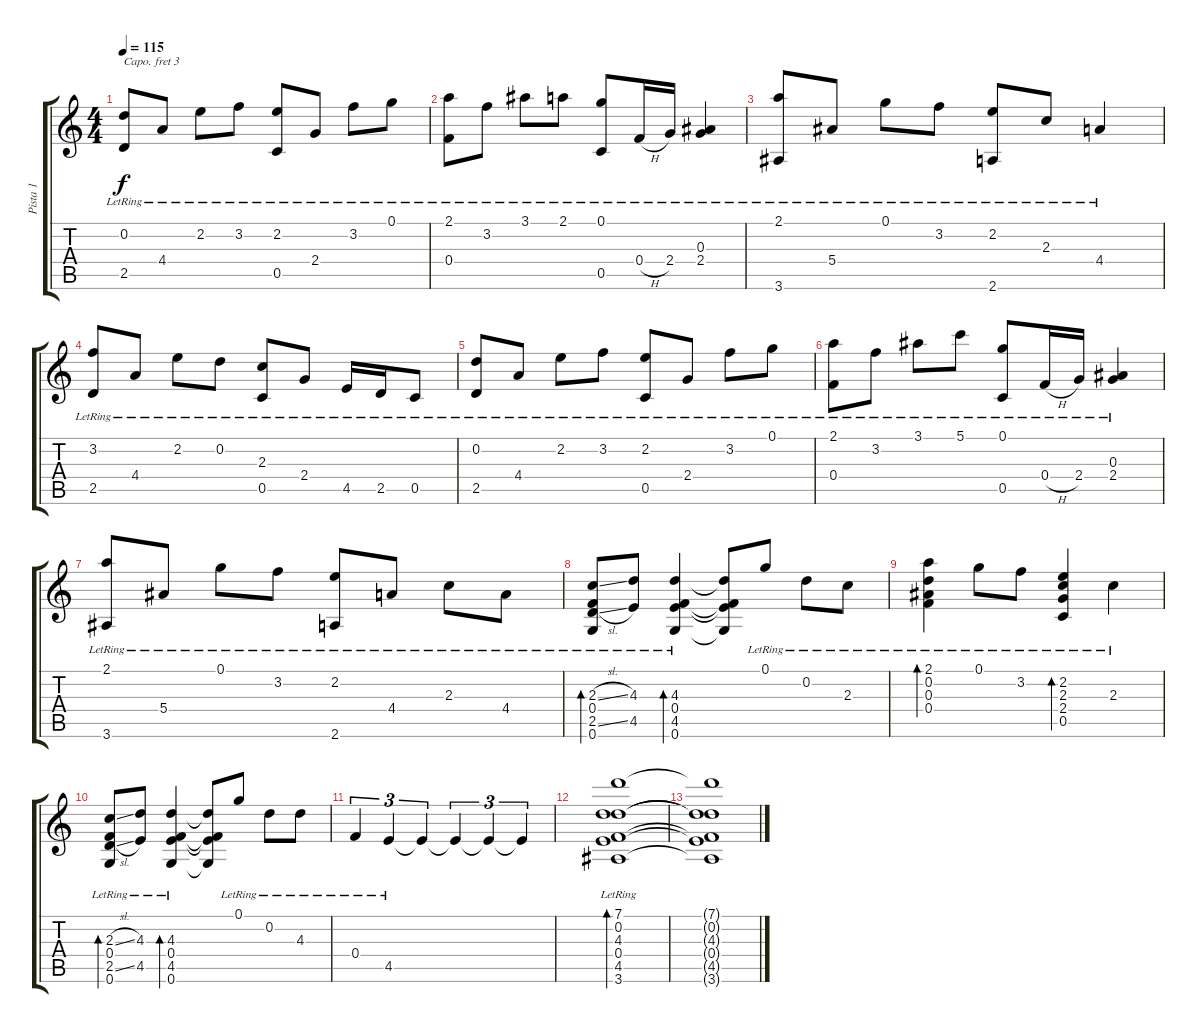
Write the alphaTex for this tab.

\track ("Pista 1" "Pista 1") {instrument acousticguitarnylon}
\staff {score tabs}
\capo 3
\tuning (E4 B3 G3 D3 A2 E2) {hide}
\ts (4 4)
\tempo 115
\clef g2
\ks c
(0.2{lr} 2.5{lr}).8{dy f} 4.4{lr}.8 2.2{lr}.8 3.2{lr}.8 (2.2{lr} 0.5{lr}).8 2.4{lr}.8 3.2{lr}.8 0.1{lr}.8 |
(2.1{lr} 0.4{lr}).8 3.2{lr}.8 3.1{lr}.8 2.1{lr}.8 (0.1{lr} 0.5{lr}).8 0.4{h lr}.16 2.4{lr}.16 (0.3{lr} 2.4{lr}).4 |
(2.1{lr} 3.6{lr}).8 5.4{lr}.8 0.1{lr}.8 3.2{lr}.8 (2.2{lr} 2.6{lr}).8 2.3{lr}.8 4.4{lr}.4 |
(3.2{lr} 2.5{lr}).8 4.4{lr}.8 2.2{lr}.8 0.2{lr}.8 (2.3{lr} 0.5{lr}).8 2.4{lr}.8 4.5{lr}.16 2.5{lr}.16 0.5{lr}.8 |
(0.2{lr} 2.5{lr}).8 4.4{lr}.8 2.2{lr}.8 3.2{lr}.8 (2.2{lr} 0.5{lr}).8 2.4{lr}.8 3.2{lr}.8 0.1{lr}.8 |
(2.1{lr} 0.4{lr}).8 3.2{lr}.8 3.1{lr}.8 5.1{lr}.8 (0.1{lr} 0.5{lr}).8 0.4{h lr}.16 2.4{lr}.16 (0.3{lr} 2.4{lr}).4 |
(2.1{lr} 3.6{lr}).8 5.4{lr}.8 0.1{lr}.8 3.2{lr}.8 (2.2{lr} 2.6{lr}).8 4.4{lr}.8 2.3{lr}.8 4.4{lr}.8 |
(2.3{sl lr} 0.4{lr} 2.5{sl lr} 0.6{lr}).8{bd 60} (4.3{lr} 4.5{lr}).8 (4.3{lr} 0.4{lr} 4.5{lr} 0.6{lr}).4{bd 120} (4.3{t} 0.4{t} 4.5{t} 0.6{t}).8 0.1{lr}.8 0.2{lr}.8 2.3{lr}.8 |
(2.1{lr} 0.2{lr} 0.3{lr} 0.4{lr}).4{bd 120} 0.1{lr}.8 3.2{lr}.8 (2.2{lr} 2.3{lr} 2.4{lr} 0.5{lr}).4{bd 120} 2.3{lr}.4 |
(2.3{sl lr} 0.4{lr} 2.5{sl lr} 0.6{lr}).8{bd 60} (4.3{lr} 4.5{lr}).8 (4.3{lr} 0.4{lr} 4.5{lr} 0.6{lr}).4{bd 120} (4.3{t} 0.4{t} 4.5{t} 0.6{t}).8 0.1{lr}.8 0.2{lr}.8 4.3{lr}.8 |
0.4{lr}.4{tu (3 2)} 4.5{lr}.4{tu (3 2)} 4.5{t}.4{tu (3 2)} 4.5{t}.4{tu (3 2)} 4.5{t}.4{tu (3 2)} 4.5{t}.4{tu (3 2)} |
(7.1{lr} 0.2 4.3 0.4 4.5 3.6).1{bd 480} |
(7.1{t} 0.2{t} 4.3{t} 0.4{t} 4.5{t} 3.6{t}).1
